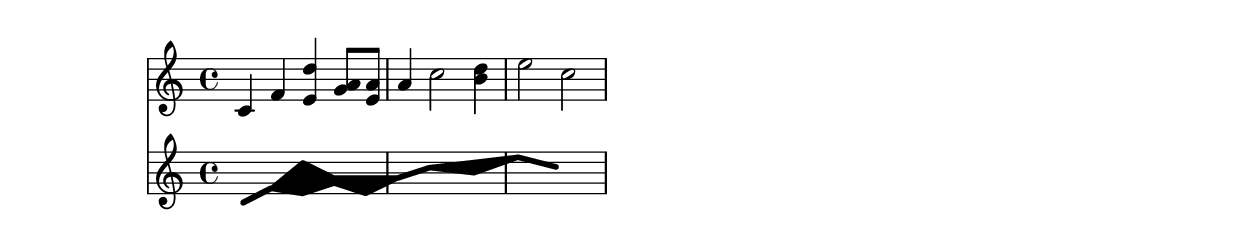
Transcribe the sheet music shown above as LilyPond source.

%% Do not edit this file; it is automatically
%% generated from LSR http://lsr.dsi.unimi.it
%% This file is in the public domain.
\version "2.13.39"

\header {
  lsrtags = "simultaneous-notes, chords, keyboards"

%% Translation of GIT committish: 5160eccb26cee0bfd802d844233e4a8d795a1e94
  texidoces = "
Los «clusters» o racimos son un mecanismo para indicar la
interpretación de un ámbito de notas al mismo tiempo.

"
  doctitlees = "Clusters («racimos»)"

  texidoc = "
Clusters are a device to denote that a complete range of notes is to be
played.

"
  doctitle = "Clusters"
} % begin verbatim

fragment = \relative c' {
  c4 f <e d'>4
  <g a>8 <e a> a4 c2 <d b>4
  e2 c
}

<<
  \new Staff \fragment
  \new Staff \makeClusters \fragment
>>

